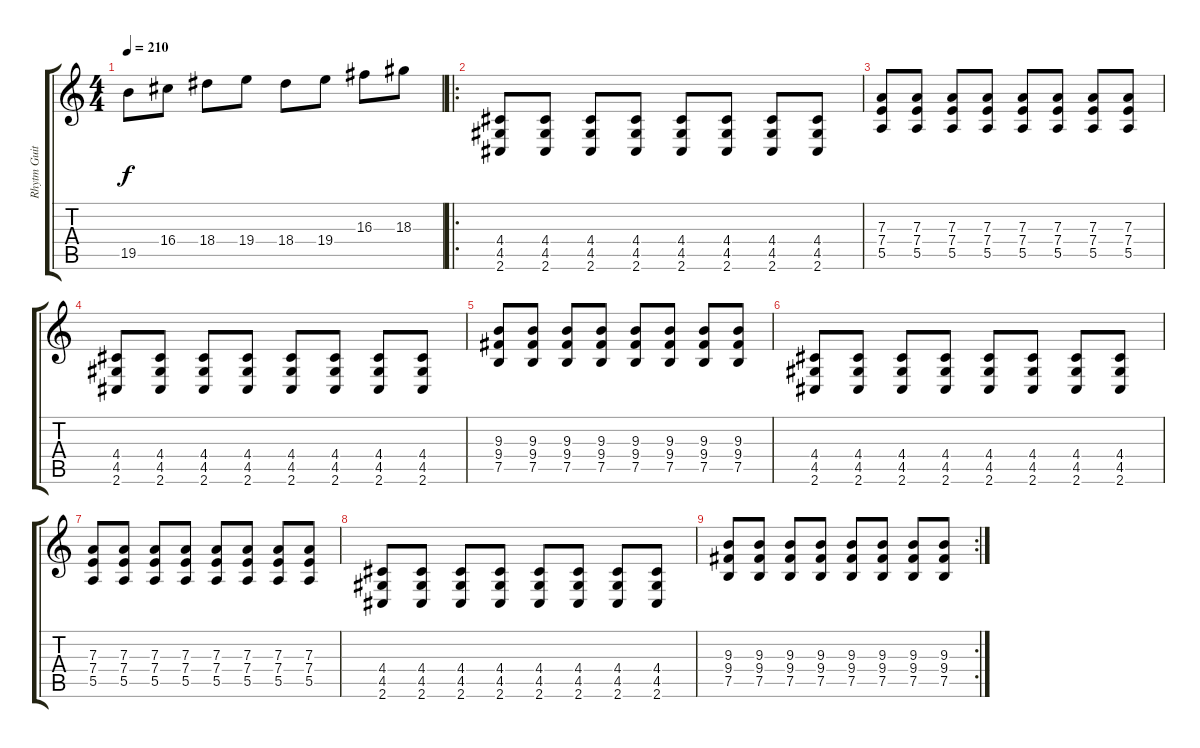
\track ("Rhytm Guitar 1" "Rhytm Guit") {instrument distortionguitar}
\staff {score tabs}
\tuning (B3 Gb3 D3 A2 E2 B1) {hide}
\ts (4 4)
\tempo 210
\clef g2
\ks c
19.5.8{dy f} 16.4.8 18.4.8 19.4.8 18.4.8 19.4.8 16.3.8 18.3.8 |
\ro
(4.4 4.5 2.6).8 (4.4 4.5 2.6).8 (4.4 4.5 2.6).8 (4.4 4.5 2.6).8 (4.4 4.5 2.6).8 (4.4 4.5 2.6).8 (4.4 4.5 2.6).8 (4.4 4.5 2.6).8 |
(7.3 7.4 5.5).8 (7.3 7.4 5.5).8 (7.3 7.4 5.5).8 (7.3 7.4 5.5).8 (7.3 7.4 5.5).8 (7.3 7.4 5.5).8 (7.3 7.4 5.5).8 (7.3 7.4 5.5).8 |
(4.4 4.5 2.6).8 (4.4 4.5 2.6).8 (4.4 4.5 2.6).8 (4.4 4.5 2.6).8 (4.4 4.5 2.6).8 (4.4 4.5 2.6).8 (4.4 4.5 2.6).8 (4.4 4.5 2.6).8 |
(9.3 9.4 7.5).8 (9.3 9.4 7.5).8 (9.3 9.4 7.5).8 (9.3 9.4 7.5).8 (9.3 9.4 7.5).8 (9.3 9.4 7.5).8 (9.3 9.4 7.5).8 (9.3 9.4 7.5).8 |
(4.4 4.5 2.6).8 (4.4 4.5 2.6).8 (4.4 4.5 2.6).8 (4.4 4.5 2.6).8 (4.4 4.5 2.6).8 (4.4 4.5 2.6).8 (4.4 4.5 2.6).8 (4.4 4.5 2.6).8 |
(7.3 7.4 5.5).8 (7.3 7.4 5.5).8 (7.3 7.4 5.5).8 (7.3 7.4 5.5).8 (7.3 7.4 5.5).8 (7.3 7.4 5.5).8 (7.3 7.4 5.5).8 (7.3 7.4 5.5).8 |
(4.4 4.5 2.6).8 (4.4 4.5 2.6).8 (4.4 4.5 2.6).8 (4.4 4.5 2.6).8 (4.4 4.5 2.6).8 (4.4 4.5 2.6).8 (4.4 4.5 2.6).8 (4.4 4.5 2.6).8 |
\rc 2
(9.3 9.4 7.5).8 (9.3 9.4 7.5).8 (9.3 9.4 7.5).8 (9.3 9.4 7.5).8 (9.3 9.4 7.5).8 (9.3 9.4 7.5).8 (9.3 9.4 7.5).8 (9.3 9.4 7.5).8
